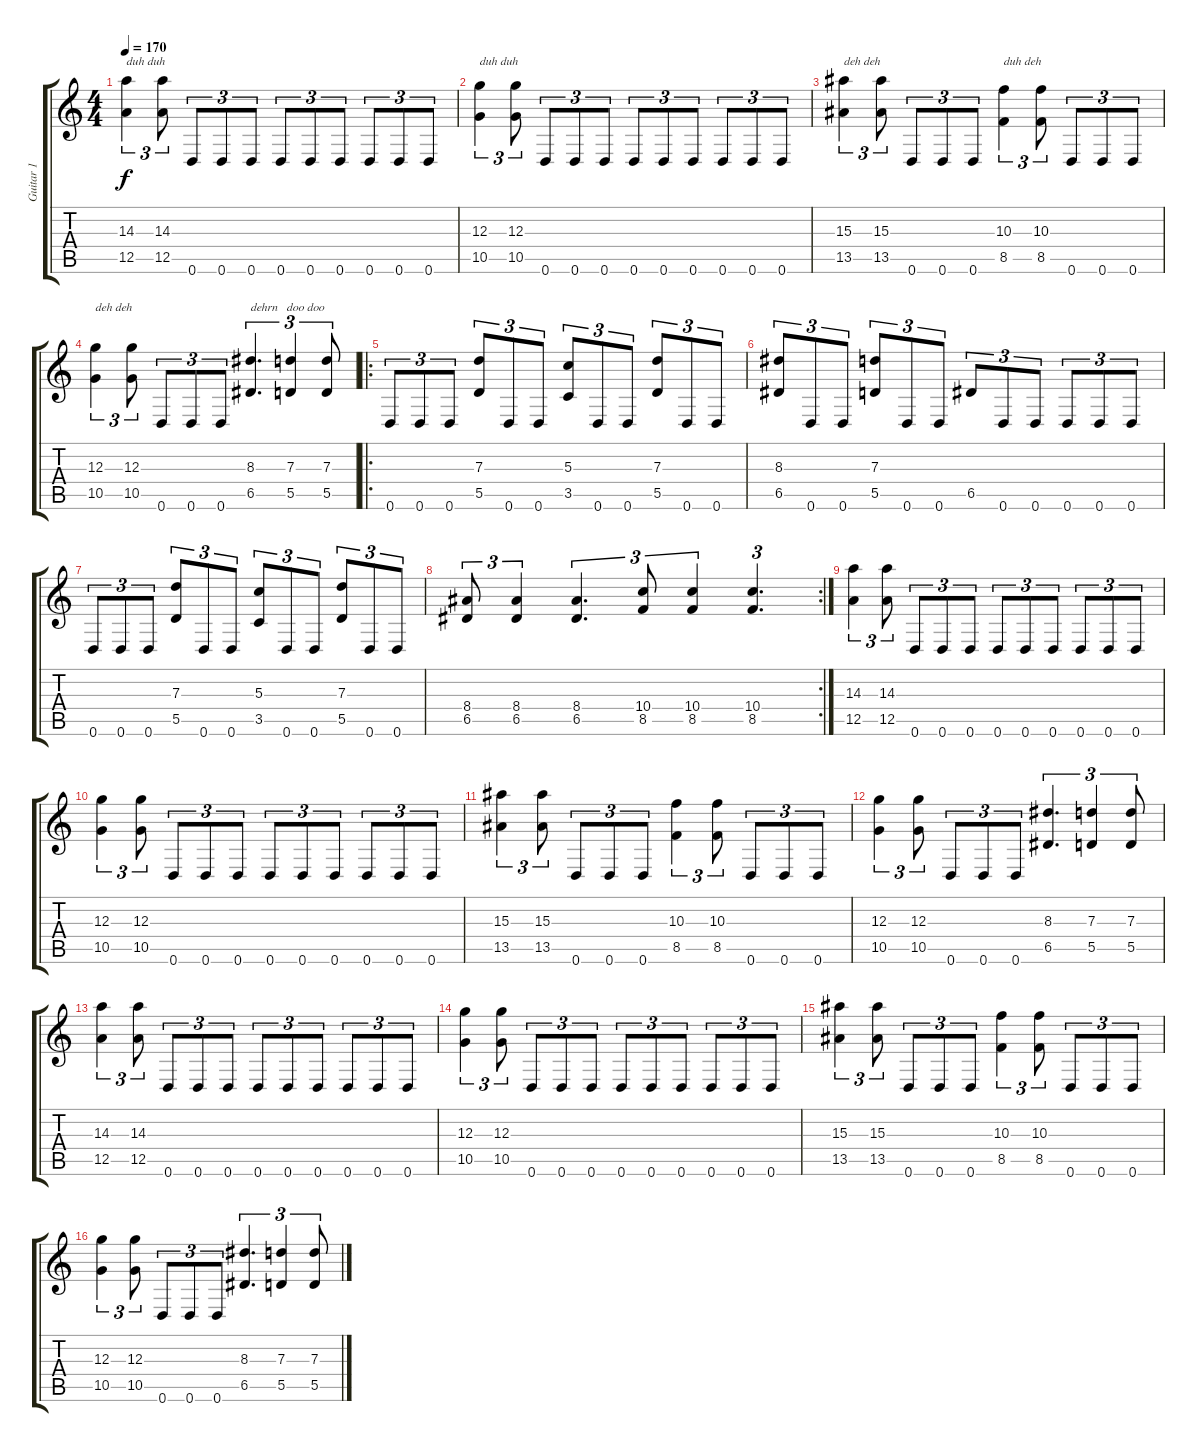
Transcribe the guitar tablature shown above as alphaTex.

\track ("Guitar 1" "Guitar 1") {instrument distortionguitar}
\staff {score tabs}
\tuning (E4 B3 G3 D3 A2 D2) {hide}
\ts (4 4)
\tempo 170
\clef g2
\ks c
(14.3 12.5).4{tu (3 2) txt "duh duh" dy f} (14.3 12.5).8{tu (3 2)} 0.6.8{tu (3 2)} 0.6.8{tu (3 2)} 0.6.8{tu (3 2)} 0.6.8{tu (3 2)} 0.6.8{tu (3 2)} 0.6.8{tu (3 2)} 0.6.8{tu (3 2)} 0.6.8{tu (3 2)} 0.6.8{tu (3 2)} |
(12.3 10.5).4{tu (3 2) txt "duh duh"} (12.3 10.5).8{tu (3 2)} 0.6.8{tu (3 2)} 0.6.8{tu (3 2)} 0.6.8{tu (3 2)} 0.6.8{tu (3 2)} 0.6.8{tu (3 2)} 0.6.8{tu (3 2)} 0.6.8{tu (3 2)} 0.6.8{tu (3 2)} 0.6.8{tu (3 2)} |
(15.3 13.5).4{tu (3 2) txt "deh deh"} (15.3 13.5).8{tu (3 2)} 0.6.8{tu (3 2)} 0.6.8{tu (3 2)} 0.6.8{tu (3 2)} (10.3 8.5).4{tu (3 2) txt "duh deh"} (10.3 8.5).8{tu (3 2)} 0.6.8{tu (3 2)} 0.6.8{tu (3 2)} 0.6.8{tu (3 2)} |
(12.3 10.5).4{tu (3 2) txt "deh deh"} (12.3 10.5).8{tu (3 2)} 0.6.8{tu (3 2)} 0.6.8{tu (3 2)} 0.6.8{tu (3 2)} (8.3 6.5).4{d tu (3 2) txt "dehrn   doo doo"} (7.3 5.5).4{tu (3 2)} (7.3 5.5).8{tu (3 2)} |
\ro
0.6.8{tu (3 2)} 0.6.8{tu (3 2)} 0.6.8{tu (3 2)} (7.3 5.5).8{tu (3 2)} 0.6.8{tu (3 2)} 0.6.8{tu (3 2)} (5.3 3.5).8{tu (3 2)} 0.6.8{tu (3 2)} 0.6.8{tu (3 2)} (7.3 5.5).8{tu (3 2)} 0.6.8{tu (3 2)} 0.6.8{tu (3 2)} |
(8.3 6.5).8{tu (3 2)} 0.6.8{tu (3 2)} 0.6.8{tu (3 2)} (7.3 5.5).8{tu (3 2)} 0.6.8{tu (3 2)} 0.6.8{tu (3 2)} 6.5.8{tu (3 2)} 0.6.8{tu (3 2)} 0.6.8{tu (3 2)} 0.6.8{tu (3 2)} 0.6.8{tu (3 2)} 0.6.8{tu (3 2)} |
0.6.8{tu (3 2)} 0.6.8{tu (3 2)} 0.6.8{tu (3 2)} (7.3 5.5).8{tu (3 2)} 0.6.8{tu (3 2)} 0.6.8{tu (3 2)} (5.3 3.5).8{tu (3 2)} 0.6.8{tu (3 2)} 0.6.8{tu (3 2)} (7.3 5.5).8{tu (3 2)} 0.6.8{tu (3 2)} 0.6.8{tu (3 2)} |
\rc 2
(8.4 6.5).8{tu (3 2)} (8.4 6.5).4{tu (3 2)} (8.4 6.5).4{d tu (3 2)} (10.4 8.5).8{tu (3 2)} (10.4 8.5).4{tu (3 2)} (10.4 8.5).4{d tu (3 2)} |
(14.3 12.5).4{tu (3 2)} (14.3 12.5).8{tu (3 2)} 0.6.8{tu (3 2)} 0.6.8{tu (3 2)} 0.6.8{tu (3 2)} 0.6.8{tu (3 2)} 0.6.8{tu (3 2)} 0.6.8{tu (3 2)} 0.6.8{tu (3 2)} 0.6.8{tu (3 2)} 0.6.8{tu (3 2)} |
(12.3 10.5).4{tu (3 2)} (12.3 10.5).8{tu (3 2)} 0.6.8{tu (3 2)} 0.6.8{tu (3 2)} 0.6.8{tu (3 2)} 0.6.8{tu (3 2)} 0.6.8{tu (3 2)} 0.6.8{tu (3 2)} 0.6.8{tu (3 2)} 0.6.8{tu (3 2)} 0.6.8{tu (3 2)} |
(15.3 13.5).4{tu (3 2)} (15.3 13.5).8{tu (3 2)} 0.6.8{tu (3 2)} 0.6.8{tu (3 2)} 0.6.8{tu (3 2)} (10.3 8.5).4{tu (3 2)} (10.3 8.5).8{tu (3 2)} 0.6.8{tu (3 2)} 0.6.8{tu (3 2)} 0.6.8{tu (3 2)} |
(12.3 10.5).4{tu (3 2)} (12.3 10.5).8{tu (3 2)} 0.6.8{tu (3 2)} 0.6.8{tu (3 2)} 0.6.8{tu (3 2)} (8.3 6.5).4{d tu (3 2)} (7.3 5.5).4{tu (3 2)} (7.3 5.5).8{tu (3 2)} |
(14.3 12.5).4{tu (3 2)} (14.3 12.5).8{tu (3 2)} 0.6.8{tu (3 2)} 0.6.8{tu (3 2)} 0.6.8{tu (3 2)} 0.6.8{tu (3 2)} 0.6.8{tu (3 2)} 0.6.8{tu (3 2)} 0.6.8{tu (3 2)} 0.6.8{tu (3 2)} 0.6.8{tu (3 2)} |
(12.3 10.5).4{tu (3 2)} (12.3 10.5).8{tu (3 2)} 0.6.8{tu (3 2)} 0.6.8{tu (3 2)} 0.6.8{tu (3 2)} 0.6.8{tu (3 2)} 0.6.8{tu (3 2)} 0.6.8{tu (3 2)} 0.6.8{tu (3 2)} 0.6.8{tu (3 2)} 0.6.8{tu (3 2)} |
(15.3 13.5).4{tu (3 2)} (15.3 13.5).8{tu (3 2)} 0.6.8{tu (3 2)} 0.6.8{tu (3 2)} 0.6.8{tu (3 2)} (10.3 8.5).4{tu (3 2)} (10.3 8.5).8{tu (3 2)} 0.6.8{tu (3 2)} 0.6.8{tu (3 2)} 0.6.8{tu (3 2)} |
(12.3 10.5).4{tu (3 2)} (12.3 10.5).8{tu (3 2)} 0.6.8{tu (3 2)} 0.6.8{tu (3 2)} 0.6.8{tu (3 2)} (8.3 6.5).4{d tu (3 2)} (7.3 5.5).4{tu (3 2)} (7.3 5.5).8{tu (3 2)}
